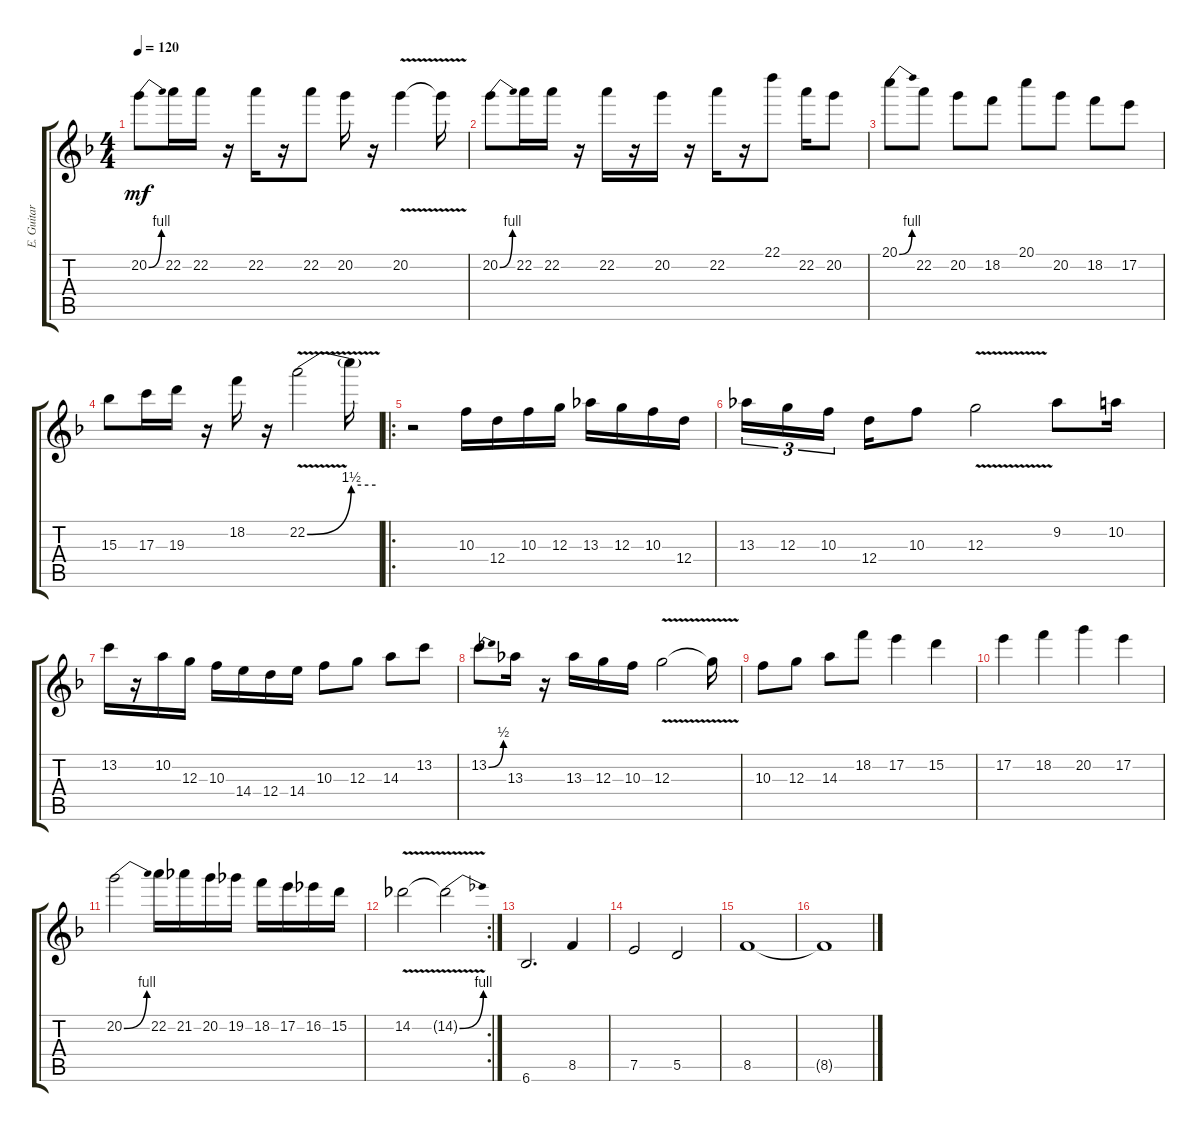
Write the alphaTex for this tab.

\track ("E. Guitar I (lead)" "E. Guitar ") {instrument distortionguitar}
\staff {score tabs}
\tuning (E4 B3 G3 D3 A2 E2) {hide}
\ts (4 4)
\tempo 120
\clef g2
\ks dminor
20.2{be (bend 0 0 60 4)}.8{dy mf} 22.2.16 22.2.16 r.16 22.2.16 r.16 22.2.8 20.2.16 r.16 20.2{v}.4 20.2{v t}.16 |
20.2{be (bend 0 0 60 4)}.8 22.2.16 22.2.16 r.16 22.2.16 r.16 20.2.16 r.16 22.2.16 r.16 22.1.8 22.2.16 20.2.8 |
20.1{be (bend 0 0 60 4)}.8 22.2.8 20.2.8 18.2.8 20.1.8 20.2.8 18.2.8 17.2.8 |
15.3.8 17.3.16 19.3.16 r.16 18.2.16 r.16 22.2{be (bend 0 0 60 6) v}.2 22.2{be (hold 0 6 60 6) v t}.16 |
\ro
\section ("" "")
r.2 10.3.16 12.4.16 10.3.16 12.3.16 13.3.16 12.3.16 10.3.16 12.4.16 |
13.3.16{tu (3 2)} 12.3.16{tu (3 2)} 10.3.16{tu (3 2)} 12.4.16 10.3.8 12.3{v}.2 9.2.8 10.2.16 |
13.2.16 r.16 10.2.16 12.3.16 10.3.16 14.4.16 12.4.16 14.4.16 10.3.8 12.3.8 14.3.8 13.2.8 |
13.2{be (bend 0 0 60 2)}.8 13.3.16 r.16 13.3.16 12.3.16 10.3.16 12.3{v}.2 12.3{v t}.16 |
10.3.8 12.3.8 14.3.8 18.2.8 17.2.4 15.2.4 |
17.2.4 18.2.4 20.2.4 17.2.4 |
20.2{be (bend 0 0 60 4)}.2 22.2.16 21.2.16 20.2.16 19.2.16 18.2.16 17.2.16 16.2.16 15.2.16 |
\rc 2
14.2{v}.2 14.2{be (bend 0 0 60 4) v t}.2 |
\section ("" "")
6.6.2{d volume 16} 8.5.4 |
7.5.2 5.5.2 |
8.5.1 |
8.5{t}.1
